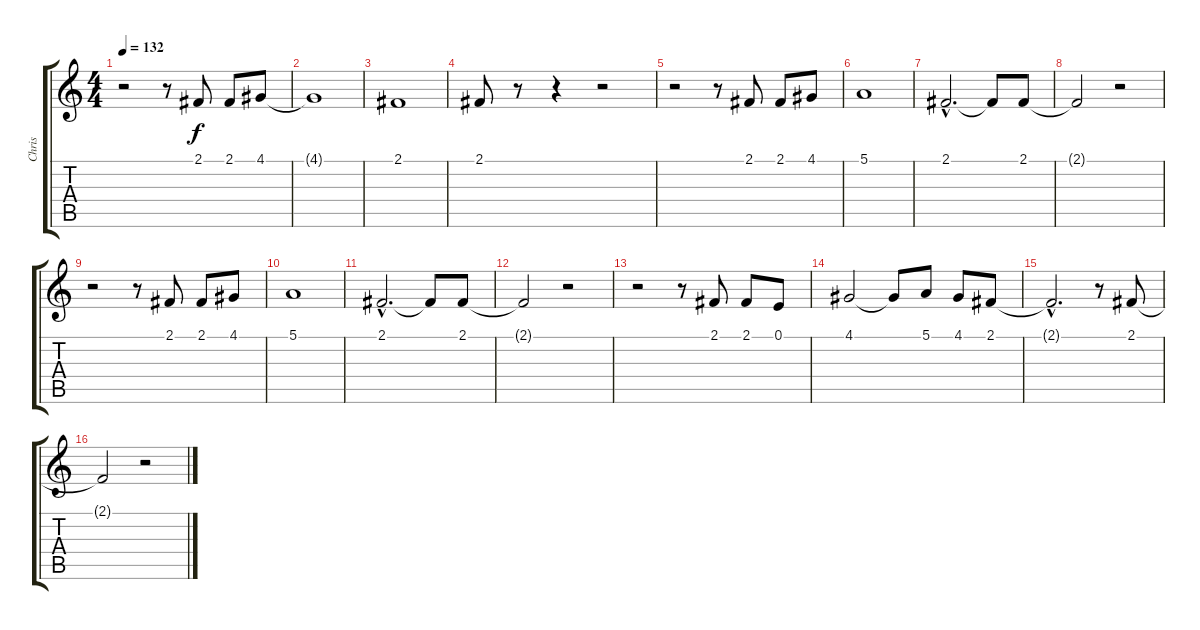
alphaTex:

\track ("Chris" "Chris") {instrument lead6voice}
\staff {score tabs}
\tuning (E4 B3 G3 D3 A2 E2) {hide}
\ts (4 4)
\tempo 132
\clef g2
\ks c
r.2{dy f} r.8 2.1.8 2.1.8 4.1.8 |
4.1{t}.1 |
2.1.1 |
2.1.8 r.8 r.4 r.2 |
r.2 r.8 2.1.8 2.1.8 4.1.8 |
5.1.1 |
2.1{hac}.2{d} 2.1{t}.8 2.1.8 |
2.1{t}.2 r.2 |
r.2 r.8 2.1.8 2.1.8 4.1.8 |
5.1.1 |
2.1{hac}.2{d} 2.1{t}.8 2.1.8 |
2.1{t}.2 r.2 |
r.2 r.8 2.1.8 2.1.8 0.1.8 |
4.1.2 4.1{t}.8 5.1.8 4.1.8 2.1.8 |
2.1{hac t}.2{d} r.8 2.1.8 |
2.1{t}.2 r.2
